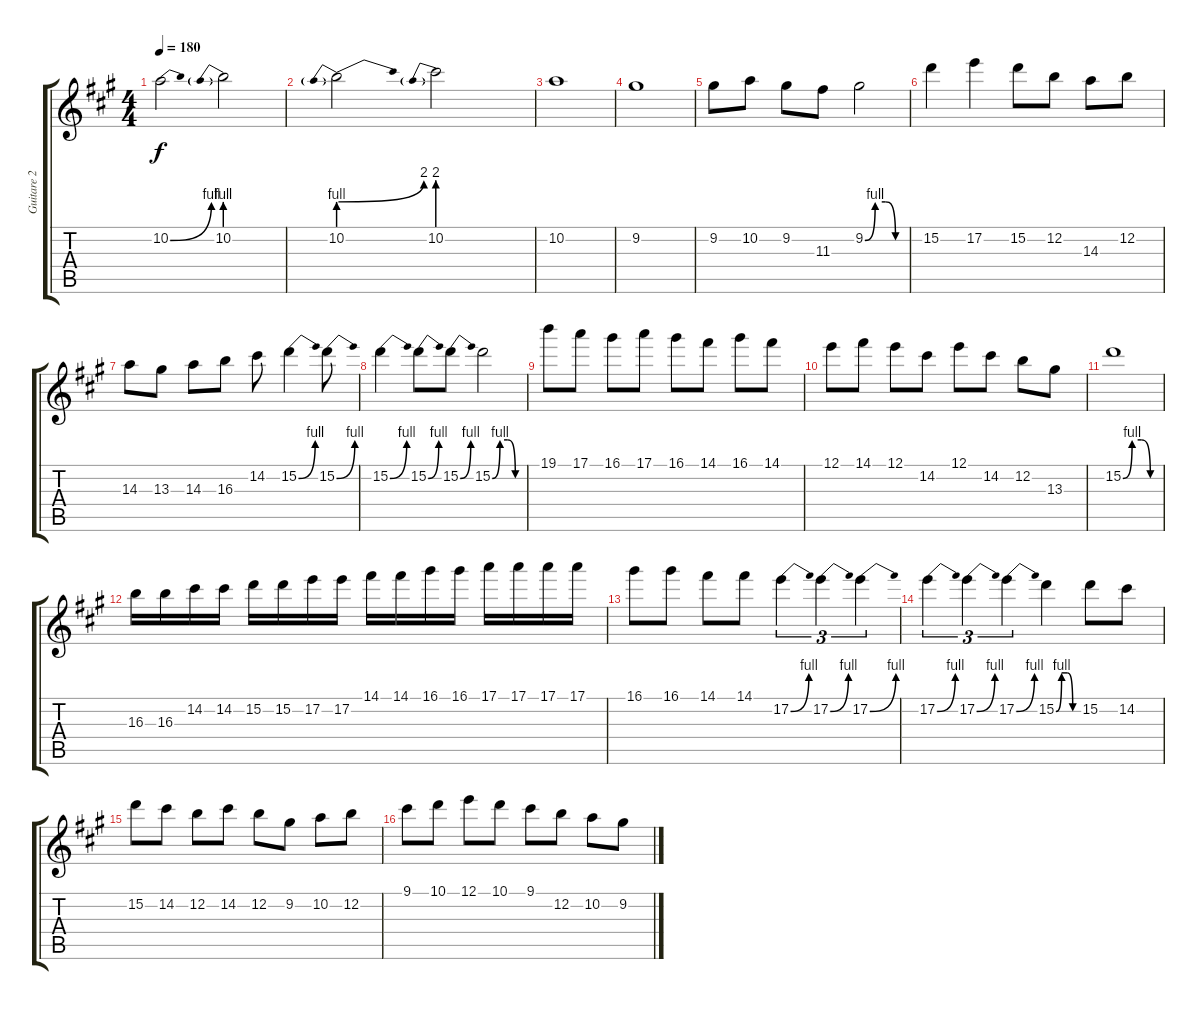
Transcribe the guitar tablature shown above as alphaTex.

\track ("Guitare 2 (Solo)" "Guitare 2 ") {instrument distortionguitar}
\staff {score tabs}
\tuning (E4 B3 G3 D3 A2 E2) {hide}
\ts (4 4)
\tempo 180
\clef g2
\ks a
10.2{be (bend 0 0 60 4)}.2{dy f} 10.2{be (prebend 0 4 60 4)}.2 |
10.2{be (prebendbend 0 4 60 8)}.2 10.2{be (prebend 0 8 60 8)}.2 |
10.2.1 |
9.2.1 |
9.2.8 10.2.8 9.2.8 11.3.8 9.2{be (custom 0 0 15 4 30 4 45 0 60 0)}.2 |
15.2.4 17.2.4 15.2.8 12.2.8 14.3.8 12.2.8 |
14.3.8 13.3.8 14.3.8 16.3.8 14.2.8 15.2{be (bend 0 0 60 4)}.4 15.2{be (bend 0 0 60 4)}.8 |
15.2{be (bend 0 0 60 4)}.4 15.2{be (bend 0 0 60 4)}.8 15.2{be (bend 0 0 60 4)}.8 15.2{be (custom 0 0 15 4 30 4 45 0 60 0)}.2 |
19.1.8 17.1.8 16.1.8 17.1.8 16.1.8 14.1.8 16.1.8 14.1.8 |
12.1.8 14.1.8 12.1.8 14.2.8 12.1.8 14.2.8 12.2.8 13.3.8 |
15.2{be (custom 0 0 15 4 30 4 45 0 60 0)}.1 |
16.3.16 16.3.16 14.2.16 14.2.16 15.2.16 15.2.16 17.2.16 17.2.16 14.1.16 14.1.16 16.1.16 16.1.16 17.1.16 17.1.16 17.1.16 17.1.16 |
16.1.8 16.1.8 14.1.8 14.1.8 17.2{be (bend 0 0 60 4)}.4{tu (3 2)} 17.2{be (bend 0 0 60 4)}.4{tu (3 2)} 17.2{be (bend 0 0 60 4)}.4{tu (3 2)} |
17.2{be (bend 0 0 60 4)}.4{tu (3 2)} 17.2{be (bend 0 0 60 4)}.4{tu (3 2)} 17.2{be (bend 0 0 60 4)}.4{tu (3 2)} 15.2{be (custom 0 0 15 4 30 4 45 0 60 0)}.4 15.2.8 14.2.8 |
15.2.8 14.2.8 12.2.8 14.2.8 12.2.8 9.2.8 10.2.8 12.2.8 |
9.1.8 10.1.8 12.1.8 10.1.8 9.1.8 12.2.8 10.2.8 9.2.8
